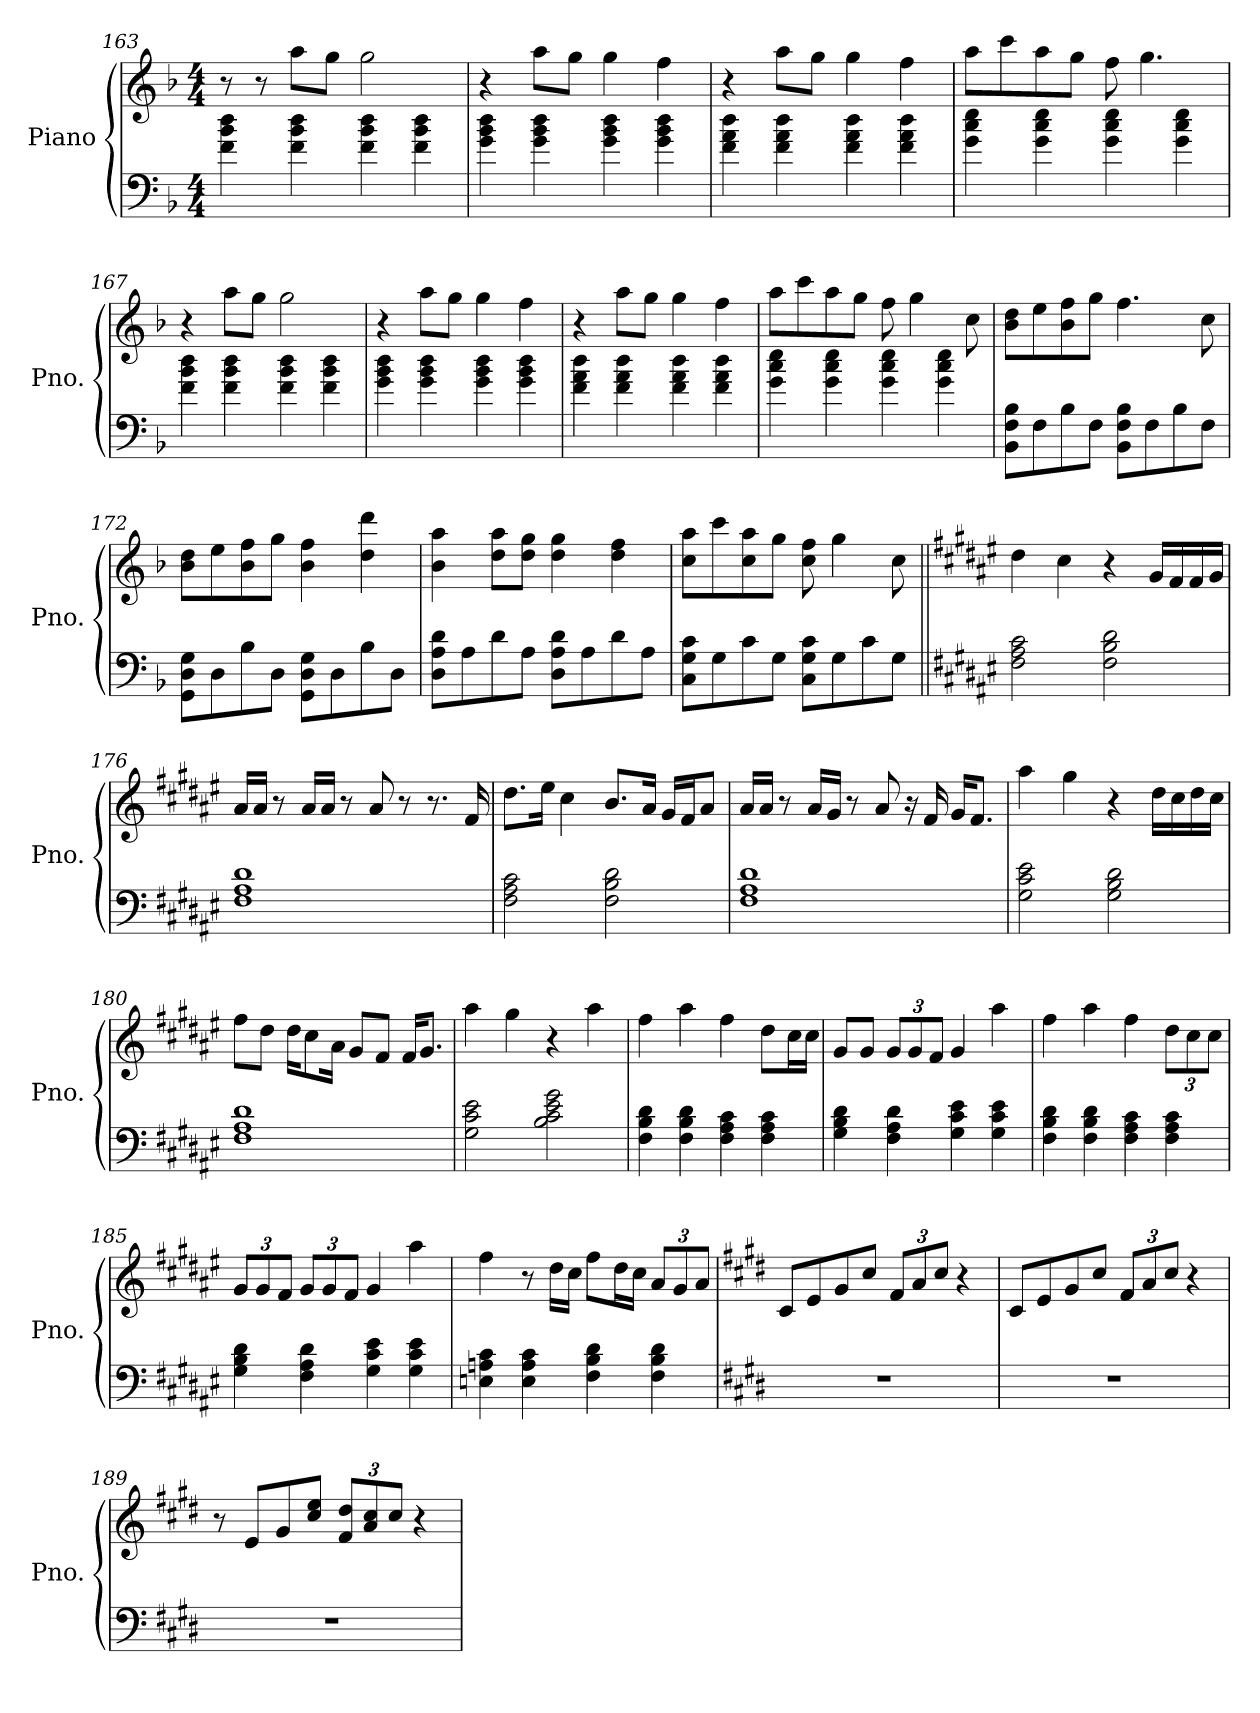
**kern	**kern
*part1	*part1
*staff2	*staff1
*I"Piano	*
*I'Pno.	*
*clefF4	*clefG2
*k[b-]	*k[b-]
*M4/4	*M4/4
*MM130	*MM130
=163	=163
4f\ 4b-\ 4dd\	8r
.	8r
4f\ 4b-\ 4dd\	8aa\L
.	8gg\J
4f\ 4b-\ 4dd\	2gg\
4f\ 4b-\ 4dd\	.
=164	=164
4g\ 4b-\ 4dd\	4r
4g\ 4b-\ 4dd\	8aa\L
.	8gg\J
4g\ 4b-\ 4dd\	4gg\
4g\ 4b-\ 4dd\	4ff\
!!LO:LB:g=z
=165	=165
4f\ 4a\ 4dd\	4r
4f\ 4a\ 4dd\	8aa\L
.	8gg\J
4f\ 4a\ 4dd\	4gg\
4f\ 4a\ 4dd\	4ff\
=166	=166
4g\ 4cc\ 4ee\	8aa\L
.	8ccc\
4g\ 4cc\ 4ee\	8aa\
.	8gg\J
4g\ 4cc\ 4ee\	8ff\
.	4.gg\
4g\ 4cc\ 4ee\	.
=167	=167
4f\ 4b-\ 4dd\	4r
4f\ 4b-\ 4dd\	8aa\L
.	8gg\J
4f\ 4b-\ 4dd\	2gg\
4f\ 4b-\ 4dd\	.
=168	=168
4g\ 4b-\ 4dd\	4r
4g\ 4b-\ 4dd\	8aa\L
.	8gg\J
4g\ 4b-\ 4dd\	4gg\
4g\ 4b-\ 4dd\	4ff\
=169	=169
4f\ 4a\ 4dd\	4r
4f\ 4a\ 4dd\	8aa\L
.	8gg\J
4f\ 4a\ 4dd\	4gg\
4f\ 4a\ 4dd\	4ff\
=170	=170
4g\ 4cc\ 4ee\	8aa\L
.	8ccc\
4g\ 4cc\ 4ee\	8aa\
.	8gg\J
4g\ 4cc\ 4ee\	8ff\
.	4gg\
4g\ 4cc\ 4ee\	.
.	8cc\
!!LO:LB:g=z
=171	=171
8BB-\ 8F\ 8B-\L	8b-\ 8dd\L
8F\	8ee\
8B-\	8b-\ 8ff\
8F\J	8gg\J
8BB-\ 8F\ 8B-\L	4.ff\
8F\	.
8B-\	.
8F\J	8cc\
=172	=172
8GG\ 8D\ 8G\L	8b-\ 8dd\L
8D\	8ee\
8B-\	8b-\ 8ff\
8D\J	8gg\J
8GG\ 8D\ 8G\L	4b-\ 4ff\
8D\	.
8B-\	4dd\ 4ddd\
8D\J	.
=173	=173
8D\ 8A\ 8d\L	4b-\ 4aa\
8A\	.
8d\	8dd\ 8aa\L
8A\J	8dd\ 8gg\J
8D\ 8A\ 8d\L	4dd\ 4gg\
8A\	.
8d\	4dd\ 4ff\
8A\J	.
=174	=174
8C\ 8G\ 8c\L	8cc\ 8aa\L
8G\	8ccc\
8c\	8cc\ 8aa\
8G\J	8gg\J
8C\ 8G\ 8c\L	8cc\ 8ff\
8G\	4gg\
8c\	.
8G\J	8cc\
!!LO:LB:g=z
=175||	=175||
*k[f#c#g#d#a#e#]	*k[f#c#g#d#a#e#]
*	*MM80
2F#\ 2A#\ 2c#\	4dd#\
.	4cc#\
2F#\ 2B\ 2d#\	4r
.	16g#/LL
.	16f#/
.	16f#/
.	16g#/JJ
!!LO:PB:g=z
=176	=176
1F# 1A# 1d#	16a#/LL
.	16a#/JJ
.	8r
.	16a#/LL
.	16a#/JJ
.	8r
.	8a#/
.	8r
.	8.r
.	16f#/
=177	=177
2F#\ 2A#\ 2c#\	8.dd#\L
.	16ee#\Jk
.	4cc#\
2F#\ 2B\ 2d#\	8.b/L
.	16a#/Jk
.	16g#/LL
.	16f#/J
.	8a#/J
=178	=178
1F# 1A# 1d#	16a#/LL
.	16a#/JJ
.	8r
.	16a#/LL
.	16g#/JJ
.	8r
.	8a#/
.	16r
.	16f#/
.	16g#/KL
.	8.f#/J
=179	=179
2G#\ 2c#\ 2e#\	4aa#\
.	4gg#\
2G#\ 2B\ 2d#\	4r
.	16dd#\LL
.	16cc#\
.	16dd#\
.	16cc#\JJ
!!LO:PB:g=z
=180	=180
1F# 1A# 1d#	8ff#\L
.	8dd#\J
.	16dd#\KL
.	8cc#\
.	16a#\Jk
.	8g#/L
.	8f#/J
.	16f#/KL
.	8.g#/J
=181	=181
2G#\ 2c#\ 2e#\	4aa#\
.	4gg#\
2B\ 2c#\ 2e#\ 2g#\	4r
.	4aa#\
=182	=182
4F#\ 4B\ 4d#\	4ff#\
4F#\ 4B\ 4d#\	4aa#\
4F#\ 4A#\ 4c#\	4ff#\
4F#\ 4A#\ 4c#\	8dd#\L
.	16cc#\L
.	16cc#\JJ
=183	=183
4G#\ 4B\ 4d#\	8g#/L
.	8g#/J
*	*Xbrackettup
4F#\ 4A#\ 4d#\	12g#/L
.	12g#/
.	12f#/J
4G#\ 4c#\ 4e#\	4g#/
4G#\ 4c#\ 4e#\	4aa#\
=184	=184
4F#\ 4B\ 4d#\	4ff#\
4F#\ 4B\ 4d#\	4aa#\
4F#\ 4A#\ 4c#\	4ff#\
4F#\ 4A#\ 4c#\	12dd#\L
.	12cc#\
.	12cc#\J
!!LO:LB:g=z
=185	=185
4G#\ 4B\ 4d#\	12g#/L
.	12g#/
.	12f#/J
4F#\ 4A#\ 4d#\	12g#/L
.	12g#/
.	12f#/J
4G#\ 4c#\ 4e#\	4g#/
4G#\ 4c#\ 4e#\	4aa#\
=186	=186
4En\ 4An\ 4c#\	4ff#\
4E\ 4A\ 4c#\	8r
.	16dd#\LL
.	16cc#\JJ
4F#\ 4B\ 4d#\	8ff#\L
.	16dd#\L
.	16cc#\JJ
4F#\ 4B\ 4d#\	12a#/L
.	12g#/
.	12a#/J
=187	=187
*k[f#c#g#d#]	*k[f#c#g#d#]
*	*MM90
1r	8c#/L
.	8e/
.	8g#/
.	8cc#/J
.	12f#/L
.	12a/
.	12cc#/J
.	4r
=188	=188
1r	8c#/L
.	8e/
.	8g#/
.	8cc#/J
.	12f#/L
.	12a/
.	12cc#/J
.	4r
!!LO:LB:g=z
=189	=189
1r	8r
.	8e/L
.	8g#/
.	8cc#/ 8ee/J
.	12f#/ 12dd#/L
.	12a/ 12cc#/
.	12cc#/J
.	4r
=	=
*-	*-
